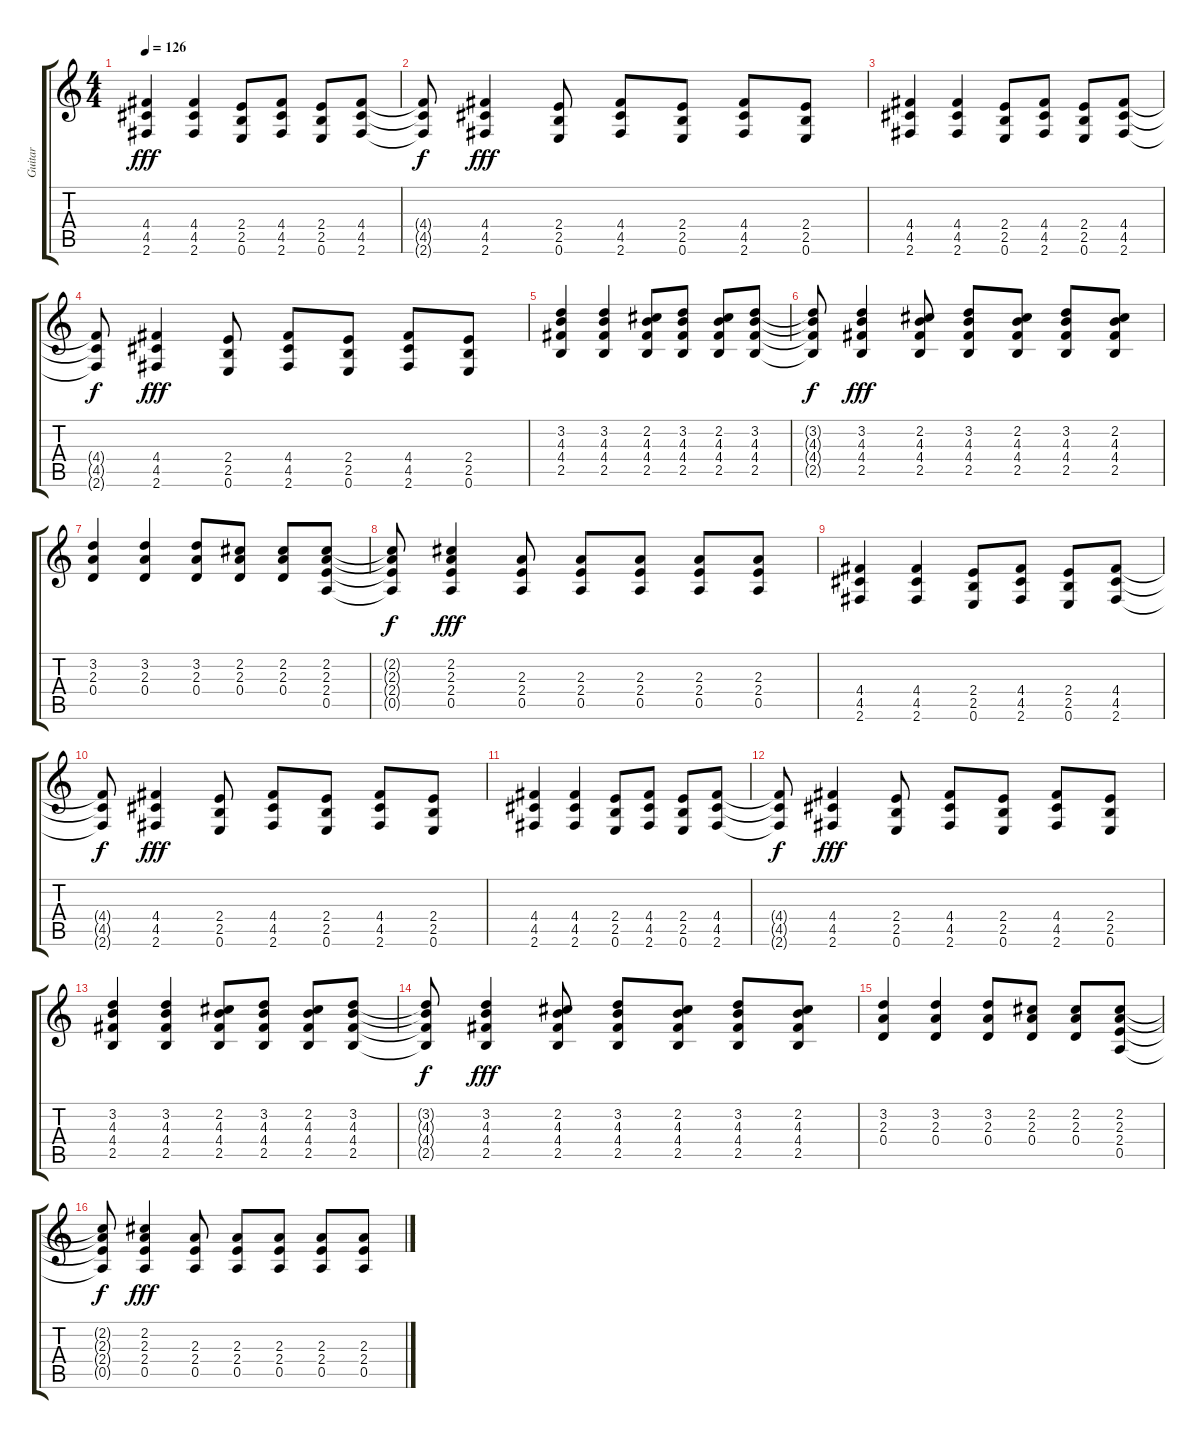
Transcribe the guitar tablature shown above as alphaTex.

\track ("Guitar" "Guitar") {instrument overdrivenguitar}
\staff {score tabs}
\tuning (E4 B3 G3 D3 A2 E2) {hide}
\ts (4 4)
\tempo 126
\clef g2
\ks c
(4.4 4.5 2.6).4{dy fff} (4.4 4.5 2.6).4 (2.4 2.5 0.6).8 (4.4 4.5 2.6).8 (2.4 2.5 0.6).8 (4.4 4.5 2.6).8 |
(4.4{t} 4.5{t} 2.6{t}).8{dy f} (4.4 4.5 2.6).4{dy fff} (2.4 2.5 0.6).8 (4.4 4.5 2.6).8 (2.4 2.5 0.6).8 (4.4 4.5 2.6).8 (2.4 2.5 0.6).8 |
(4.4 4.5 2.6).4 (4.4 4.5 2.6).4 (2.4 2.5 0.6).8 (4.4 4.5 2.6).8 (2.4 2.5 0.6).8 (4.4 4.5 2.6).8 |
(4.4{t} 4.5{t} 2.6{t}).8{dy f} (4.4 4.5 2.6).4{dy fff} (2.4 2.5 0.6).8 (4.4 4.5 2.6).8 (2.4 2.5 0.6).8 (4.4 4.5 2.6).8 (2.4 2.5 0.6).8 |
(3.2 4.3 4.4 2.5).4 (3.2 4.3 4.4 2.5).4 (2.2 4.3 4.4 2.5).8 (3.2 4.3 4.4 2.5).8 (2.2 4.3 4.4 2.5).8 (3.2 4.3 4.4 2.5).8 |
(3.2{t} 4.3{t} 4.4{t} 2.5{t}).8{dy f} (3.2 4.3 4.4 2.5).4{dy fff} (2.2 4.3 4.4 2.5).8 (3.2 4.3 4.4 2.5).8 (2.2 4.3 4.4 2.5).8 (3.2 4.3 4.4 2.5).8 (2.2 4.3 4.4 2.5).8 |
(3.2 2.3 0.4).4 (3.2 2.3 0.4).4 (3.2 2.3 0.4).8 (2.2 2.3 0.4).8 (2.2 2.3 0.4).8 (2.2 2.3 2.4 0.5).8 |
(2.2{t} 2.3{t} 2.4{t} 0.5{t}).8{dy f} (2.2 2.3 2.4 0.5).4{dy fff} (2.3 2.4 0.5).8 (2.3 2.4 0.5).8 (2.3 2.4 0.5).8 (2.3 2.4 0.5).8 (2.3 2.4 0.5).8 |
(4.4 4.5 2.6).4 (4.4 4.5 2.6).4 (2.4 2.5 0.6).8 (4.4 4.5 2.6).8 (2.4 2.5 0.6).8 (4.4 4.5 2.6).8 |
(4.4{t} 4.5{t} 2.6{t}).8{dy f} (4.4 4.5 2.6).4{dy fff} (2.4 2.5 0.6).8 (4.4 4.5 2.6).8 (2.4 2.5 0.6).8 (4.4 4.5 2.6).8 (2.4 2.5 0.6).8 |
(4.4 4.5 2.6).4 (4.4 4.5 2.6).4 (2.4 2.5 0.6).8 (4.4 4.5 2.6).8 (2.4 2.5 0.6).8 (4.4 4.5 2.6).8 |
(4.4{t} 4.5{t} 2.6{t}).8{dy f} (4.4 4.5 2.6).4{dy fff} (2.4 2.5 0.6).8 (4.4 4.5 2.6).8 (2.4 2.5 0.6).8 (4.4 4.5 2.6).8 (2.4 2.5 0.6).8 |
(3.2 4.3 4.4 2.5).4 (3.2 4.3 4.4 2.5).4 (2.2 4.3 4.4 2.5).8 (3.2 4.3 4.4 2.5).8 (2.2 4.3 4.4 2.5).8 (3.2 4.3 4.4 2.5).8 |
(3.2{t} 4.3{t} 4.4{t} 2.5{t}).8{dy f} (3.2 4.3 4.4 2.5).4{dy fff} (2.2 4.3 4.4 2.5).8 (3.2 4.3 4.4 2.5).8 (2.2 4.3 4.4 2.5).8 (3.2 4.3 4.4 2.5).8 (2.2 4.3 4.4 2.5).8 |
(3.2 2.3 0.4).4 (3.2 2.3 0.4).4 (3.2 2.3 0.4).8 (2.2 2.3 0.4).8 (2.2 2.3 0.4).8 (2.2 2.3 2.4 0.5).8 |
(2.2{t} 2.3{t} 2.4{t} 0.5{t}).8{dy f} (2.2 2.3 2.4 0.5).4{dy fff} (2.3 2.4 0.5).8 (2.3 2.4 0.5).8 (2.3 2.4 0.5).8 (2.3 2.4 0.5).8 (2.3 2.4 0.5).8
